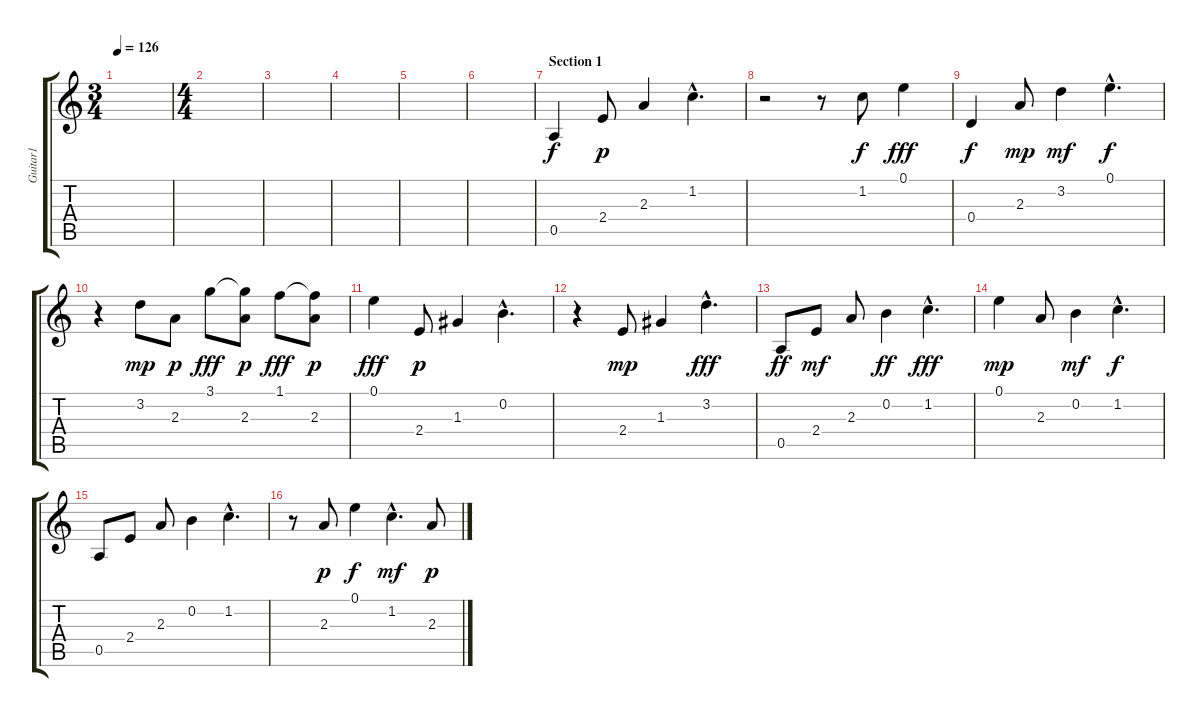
\track ("Guitar1" "Guitar1") {instrument acousticguitarnylon}
\staff {score tabs}
\tuning (E4 B3 G3 D3 A2 E2) {hide}
\ts (3 4)
\tempo 126
\clef g2
\ks c
|
\ts (4 4)
|
|
|
|
|
\section ("" "Section 1")
0.5.4 2.4.8{dy p} 2.3.4 1.2{hac}.4{d} |
r.2 r.8 1.2.8{dy f} 0.1.4{dy fff} |
0.4.4{dy f} 2.3.8{dy mp} 3.2.4{dy mf} 0.1{hac}.4{d dy f} |
r.4 3.2.8{dy mp} 2.3.8{dy p} 3.1.8{dy fff} (3.1{t} 2.3).8{dy p} 1.1.8{dy fff} (1.1{t} 2.3).8{dy p} |
0.1.4{dy fff} 2.4.8{dy p} 1.3.4 0.2{hac}.4{d} |
r.4 2.4.8{dy mp} 1.3.4 3.2{hac}.4{d dy fff} |
0.5.8{dy ff} 2.4.8{dy mf} 2.3.8 0.2.4{dy ff} 1.2{hac}.4{d dy fff} |
0.1.4{dy mp} 2.3.8 0.2.4{dy mf} 1.2{hac}.4{d dy f} |
0.5.8 2.4.8 2.3.8 0.2.4 1.2{hac}.4{d} |
r.8 2.3.8{dy p} 0.1.4{dy f} 1.2{hac}.4{d dy mf} 2.3.8{dy p}
